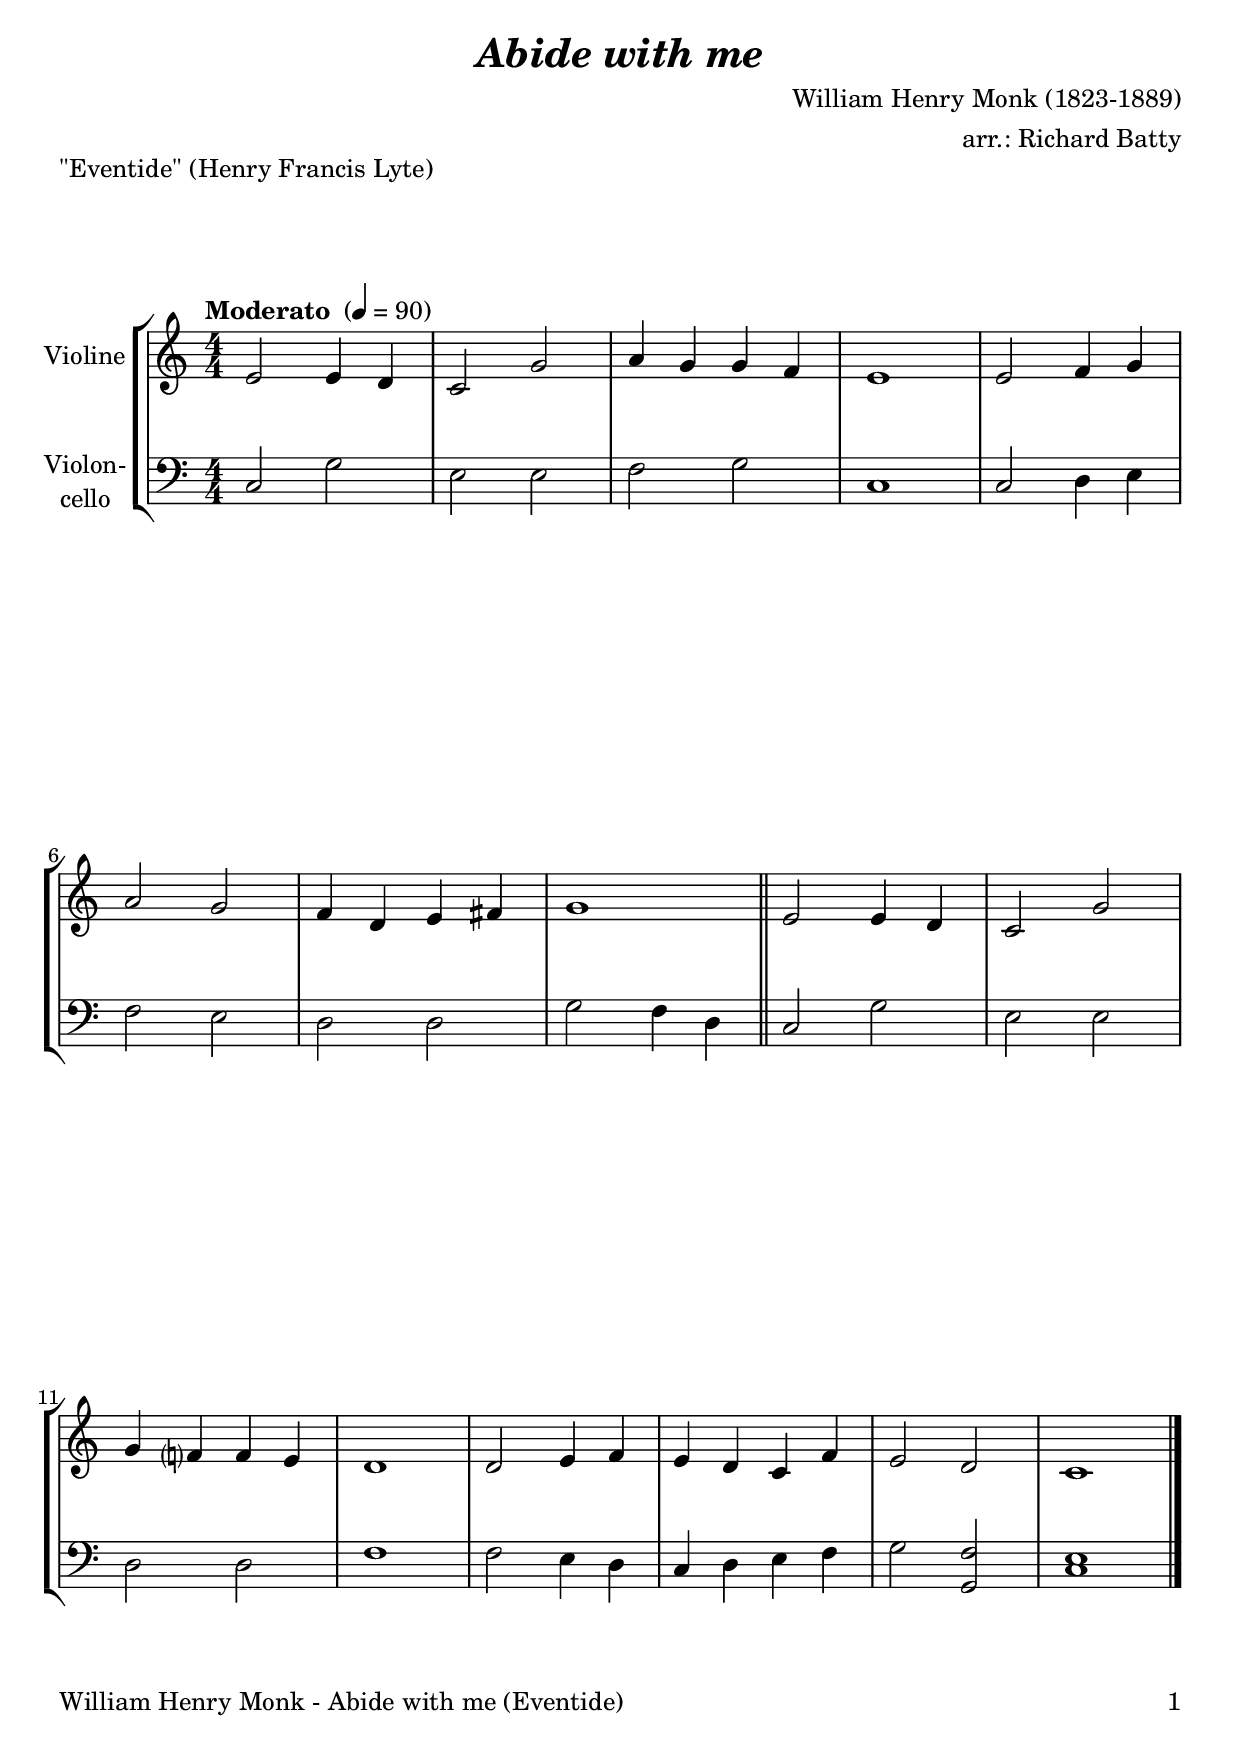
\version "2.18.2"
\include "deutsch.ly"
  
#(set-global-staff-size 22)

\header {
  title     = \markup \bold \italic "Abide with me"
  composer  = "William Henry Monk (1823-1889)"
  arranger  = "arr.: Richard Batty"
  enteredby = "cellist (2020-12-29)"
  piece     = "\"Eventide\" (Henry Francis Lyte)"
}

voiceconsts = {
  \key c \major
  \time 4/4
  \clef "treble"
  \numericTimeSignature
  % Set default beaming for all staves
%  \set Timing.beamExceptions = #'()
%  \set Timing.baseMoment     = #(ly:make-moment 1 4)
%  \set Timing.beatStructure  = #'(1 1 1)
  \tempo "Moderato " 4=90
}

mivl = "violin"
%miba = "pizzicato strings"
miba = "cello"

arco = \markup \italic "arco"
dcaf = \mark \markup \box \italic "D.C. al Fine"
fine = \mark \markup \box \italic "Fine"
pizz = \markup \italic "pizz."
rall = \mark \markup \box \italic "rall."
rit  = \mark \markup \box \italic "rit."
simi = \markup \italic "simile"

va = \relative c' {
  \voiceconsts

  e2 e4 d
  c2 g'
  a4 g g f
  e1
  e2 f4 g
  a2 g
  f4 d e fis
  g1 \bar "||"

  e2 e4 d
  c2 g'
  g4 f? f e
  d1
  d2 e4 f
  e d c f
  e2 d
  c1 \bar "|."
}

vb = \relative c {
  \voiceconsts
  \clef "bass"
  
  c2 g'
  e e
  f g
  c,1
  c2 d4 e
  f2 e
  d d
  g f4 d \bar "||"

  c2 g'
  e e
  d d
  f1
  f2 e4 d
  c d e f
  g2 <g, f'>
  <c e>1 \bar "|."
}


music = \new StaffGroup <<
      \new Staff {
	\set Staff.midiInstrument = \mivl
	\set Staff.instrumentName = \markup \center-column { "Violine" }
	\transpose c c { \va }
      }

      \new Staff {
	\set Staff.midiInstrument = \miba
	\set Staff.instrumentName = \markup \center-column { "Violon-" "cello" }
	\transpose c c { \vb }
      }
>>

\book {
   \paper {
    print-page-number = ##t
    print-first-page-number = ##t
    ragged-last-bottom = ##f
    oddHeaderMarkup = \markup \null
    evenHeaderMarkup = \markup \null
    oddFooterMarkup = \markup {
      \fill-line {
        \on-the-fly #print-page-number-check-first
        "William Henry Monk - Abide with me (Eventide)" \fromproperty #'page:page-number-string
      }
    }
    evenFooterMarkup = \oddFooterMarkup
  } \score {
    \music
    \layout {}
  }

  \score {
    \unfoldRepeats \music

    \midi {
      \context {
        \Score
      }
    }
  }
}